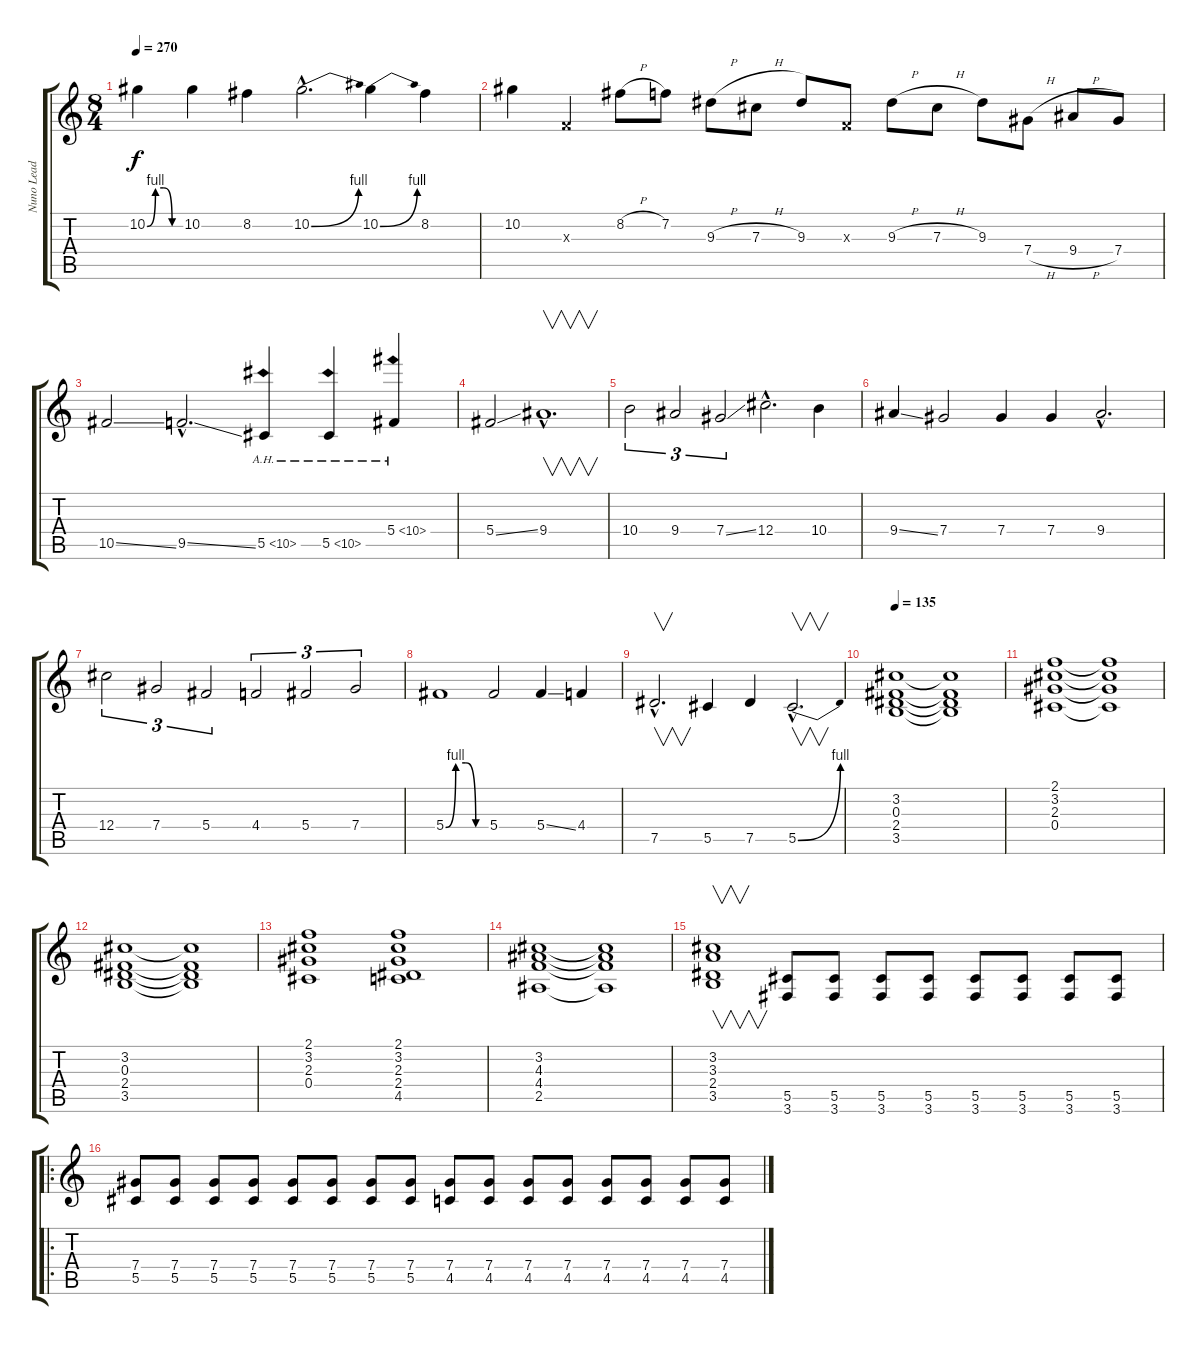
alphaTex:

\track ("Nuno Lead" "Nuno Lead") {instrument distortionguitar}
\staff {score tabs}
\tuning (Eb4 Bb3 Gb3 Db3 Ab2 Eb2) {hide}
\ts (8 4)
\tempo 270
\clef g2
\ks c
10.2{be (custom 0 0 15 4 30 4 45 0 60 0)}.4{dy f} 10.2.4 8.2.4 10.2{be (bend 0 0 60 4) hac}.2{d} 10.2{be (bend 0 0 60 4)}.4 8.2.4 |
10.2.4 -1.3{x}.4 8.2{h}.8 7.2.8 9.3{h}.8 7.3{h}.8 9.3.8 -1.3{x}.8 9.3{h}.8 7.3{h}.8 9.3.8 7.4{h}.8 9.4{h}.8 7.4.8 |
10.5{ss}.2 9.5{ss hac}.2{d} 5.5{ah 5}.4 5.5{ah 5}.4 5.4{ah 5}.4 |
5.4{ss}.2 9.4{hac}.1{v d} |
10.4.2{tu (3 2)} 9.4.2{tu (3 2)} 7.4{ss}.2{tu (3 2)} 12.4{hac}.2{d} 10.4.4 |
9.4{ss}.4 7.4.2 7.4.4 7.4.4 9.4{hac}.2{d} |
12.4.2{tu (3 2)} 7.4.2{tu (3 2)} 5.4.2{tu (3 2)} 4.4.2{tu (3 2)} 5.4.2{tu (3 2)} 7.4.2{tu (3 2)} |
5.4{be (custom 0 0 15 4 30 4 45 0 60 0)}.1 5.4.2 5.4{ss}.4 4.4.4 |
7.5{hac}.2{v d} 5.5.4 7.5.4 5.5{be (bend 0 0 60 4) hac}.2{v d} |
\tempo 135
(3.2 0.3 2.4 3.5).1 (3.2{t} 0.3{t} 2.4{t} 3.5{t}).1 |
(2.1 3.2 2.3 0.4).1 (2.1{t} 3.2{t} 2.3{t} 0.4{t}).1 |
(3.2 0.3 2.4 3.5).1 (3.2{t} 0.3{t} 2.4{t} 3.5{t}).1 |
(2.1 3.2 2.3 0.4).1 (2.1 3.2 2.3 2.4 4.5).1 |
(3.2 4.3 4.4 2.5).1 (3.2{t} 4.3{t} 4.4{t} 2.5{t}).1 |
(3.2 3.3 2.4 3.5).1{v} (5.5 3.6).8 (5.5 3.6).8 (5.5 3.6).8 (5.5 3.6).8 (5.5 3.6).8 (5.5 3.6).8 (5.5 3.6).8 (5.5 3.6).8 |
\ro
(7.4 5.5).8 (7.4 5.5).8 (7.4 5.5).8 (7.4 5.5).8 (7.4 5.5).8 (7.4 5.5).8 (7.4 5.5).8 (7.4 5.5).8 (7.4 4.5).8 (7.4 4.5).8 (7.4 4.5).8 (7.4 4.5).8 (7.4 4.5).8 (7.4 4.5).8 (7.4 4.5).8 (7.4 4.5).8
